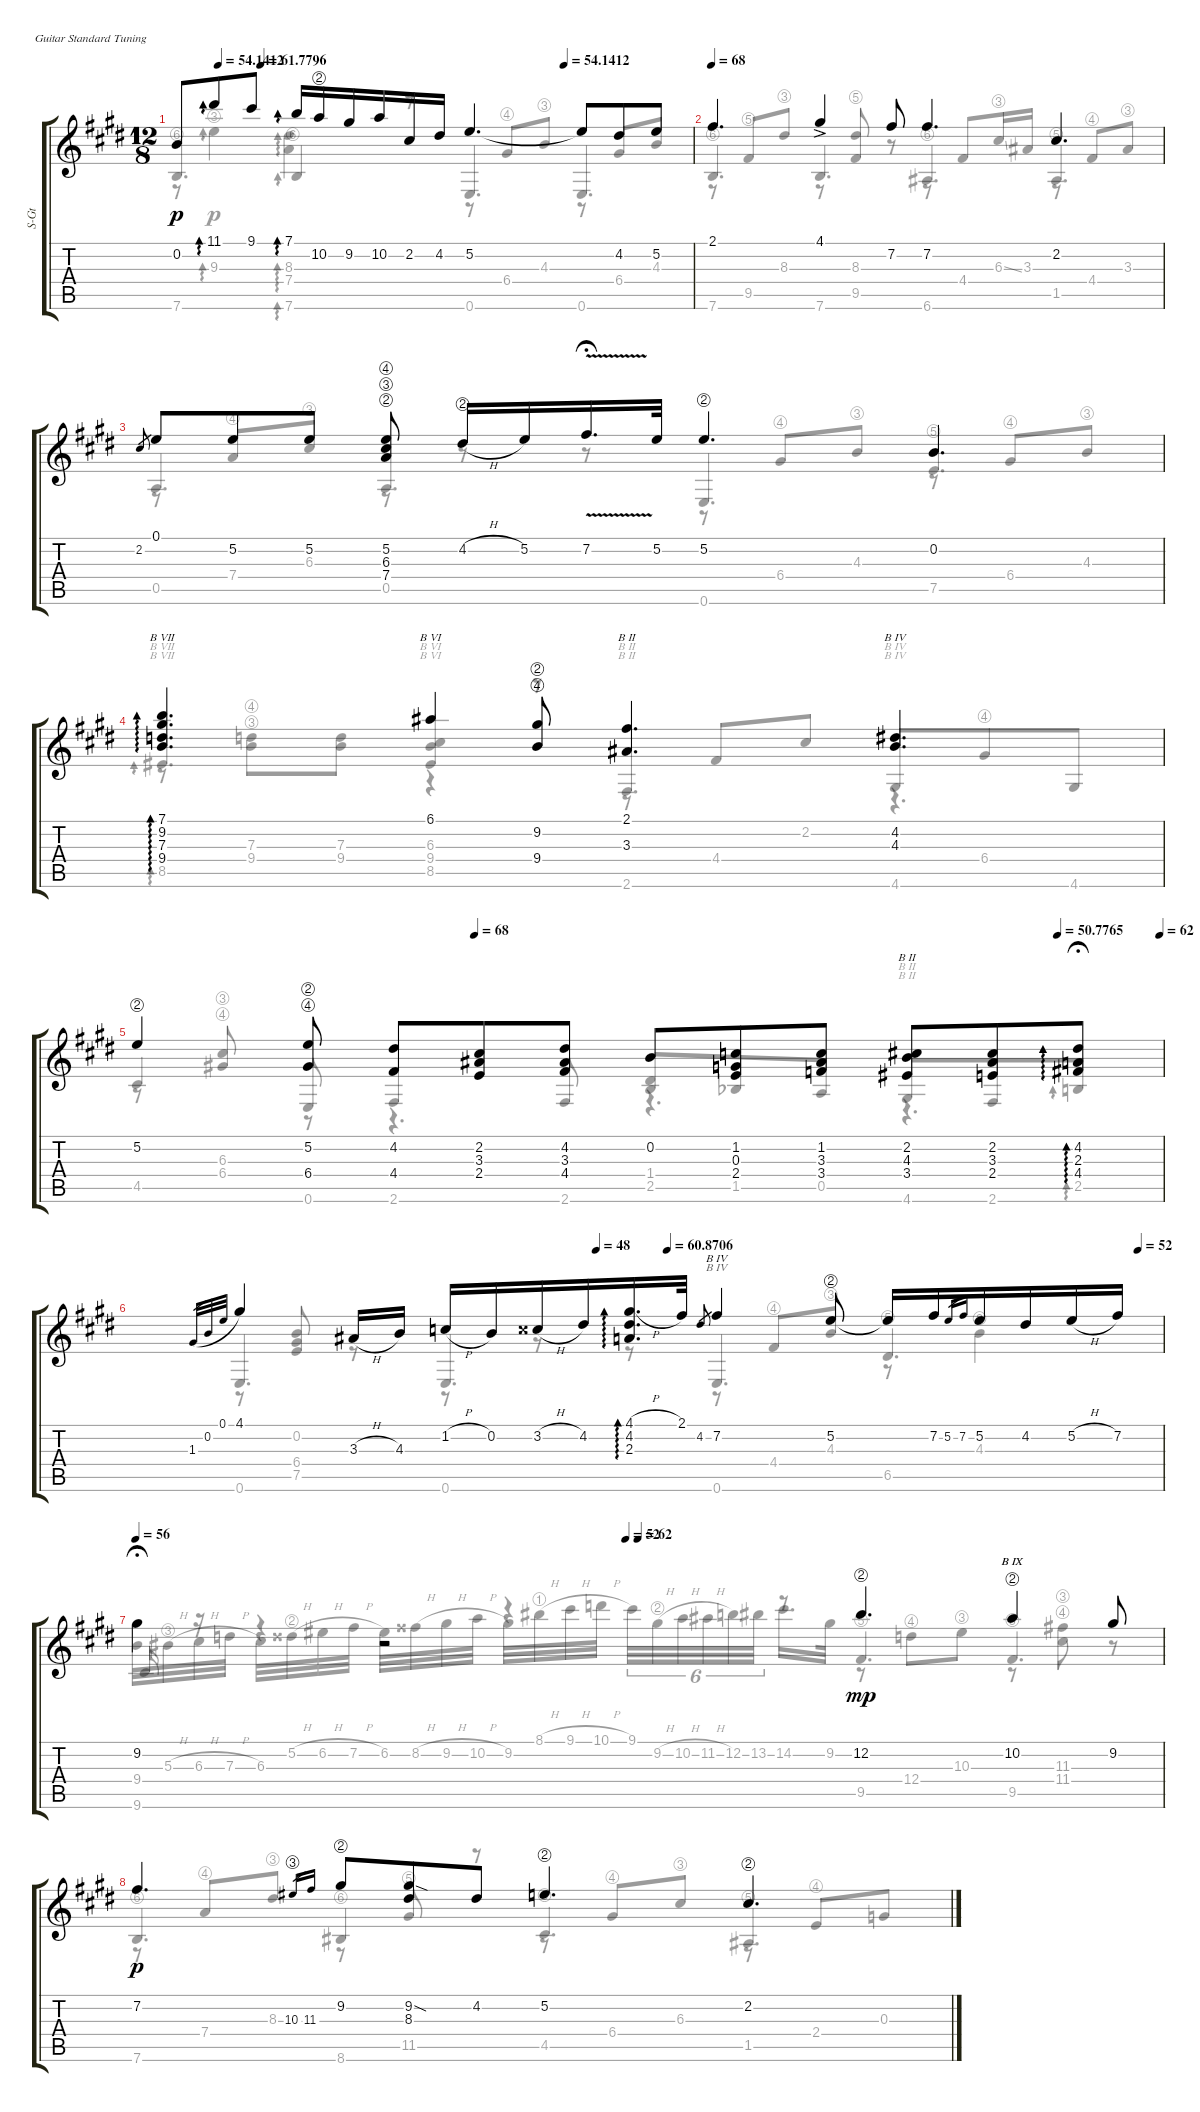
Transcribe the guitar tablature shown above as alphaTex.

\defaultSystemsLayout 4
\bracketExtendMode groupsimilarinstruments
\track ("Steel Guitar" "S-Gt") {instrument acousticguitarsteel}
\staff {score tabs}
\tuning (E4 B3 G3 D3 A2 E2)
\voice
\ts (12 8)
\tempo (62 hide)
\tempo (54.1412 0.0825)
\tempo (61.7796 0.165)
\tempo (54.1412 0.751825)
\clef g2
\ks e
0.2{acc forcenatural}.8{dy p beam Up} 11.1{acc #}.8{ad 0 beam Up} 9.1{acc #}.8{beam Up} 7.1{acc forcenatural}.16{ad 0 beam Up} 10.2{string acc forcenatural}.16{beam Up} 9.2{acc #}.16{beam Up} 10.2{acc forcenatural}.16{beam Up} 2.2{acc #}.16{beam Up} 4.2{acc #}.16{beam Up} 5.2{acc forcenatural}.4{d beam Up} 5.2{t acc forcenatural}.8{beam Up} 4.2{acc #}.8{beam Up} 5.2{acc forcenatural}.8{beam Up} |
\tempo 68
2.1{acc #}.4{d beam Up} 4.1{ac acc #}.4{beam Up} 7.2{acc #}.8{beam Up} 7.2{acc #}.4{d beam Up} 2.2{acc #}.4{d beam Up} |
2.2{acc #}.8{gr beam Up} 0.1{acc forcenatural}.8{beam Up} 5.2{acc forcenatural}.8{beam Up} 5.2{acc forcenatural}.8{beam Up} (7.4{string acc forcenatural} 6.3{string acc #} 5.2{string acc forcenatural}).8{beam Up beam split} 4.2{string h acc #}.16{beam Up} 5.2{acc forcenatural}.16{beam Up} 7.2{v acc #}.16{d fermata (medium 0.18) beam Up} 5.2{acc forcenatural}.32{beam Up} 5.2{string acc forcenatural}.4{d beam Up} 0.2{acc forcenatural}.4{d beam Up} |
(9.4{acc forcenatural} 7.3{acc forcenatural} 9.2{acc #} 7.1{acc forcenatural}).4{d ad 0 barre (7 full) beam Up} 6.1{acc #}.4{barre (6 full) beam Up} (9.2{string acc #} 9.4{string acc forcenatural}).8{beam Up} (3.3{acc #} 2.1{acc #}).4{d barre (2 full) beam Up} (4.3{acc forcenatural} 4.2{acc #}).4{d barre (4 full) beam Up} |
\tempo (68 0.33)
\tempo (50.7765 0.897959)
\tempo (62 0.997449)
5.2{string acc forcenatural}.4{beam Up} (5.2{string acc forcenatural} 6.4{string acc #}).8{beam Up} (4.4{acc #} 4.2{acc #}).8{beam Up} (2.2{acc #} 3.3{acc #} 2.4{acc forcenatural}).8{beam Up} (4.2{acc #} 3.3{acc #} 4.4{acc #}).8{beam Up} 0.2{acc forcenatural}.8{beam Up} (1.2{acc forcenatural} 0.3{acc forcenatural} 2.4{acc forcenatural}).8{beam Up} (1.2{acc forcenatural} 3.3{acc #} 3.4{acc forcenatural}).8{beam Up} (2.2{acc #} 4.3{acc forcenatural} 3.4{acc #}).8{barre (2 full) beam Up} (2.2{acc #} 3.3{acc #} 2.4{acc forcenatural}).8{beam Up} (4.2{acc #} 2.3{acc forcenatural} 4.4{acc #}).8{ad 0 fermata (medium 0.17) beam Up} |
\tempo (48 0.416667)
\tempo (60.8706 0.49)
\tempo (52 0.975)
1.3{acc #}.32{gr legatoorigin beam Up} 0.2{acc forcenatural}.32{gr legatoorigin beam Up} 0.1{acc forcenatural}.32{gr legatoorigin beam Up} 4.1{acc #}.4{beam Up} 3.3{h acc #}.16{beam Up} 4.3{acc forcenatural}.16{beam Up} 1.2{h acc forcenatural}.16{beam Up} 0.2{acc forcenatural}.16{beam Up} 3.2{h acc x}.16{beam Up} 4.2{acc #}.16{beam Up} (4.1{h acc #} 4.2{acc #} 2.3{acc forcenatural}).16{d ad 0 beam Up} 2.1{acc #}.32{beam Up} 4.2{acc #}.8{gr beam Up} 7.2{acc #}.4{barre (4 full) beam Up} 5.2{string acc forcenatural}.8{beam Up} 5.2{t acc forcenatural}.16{beam Up} 7.2{acc #}.16{beam Up} 5.2{acc forcenatural}.16{gr beam Up} 7.2{acc #}.16{gr beam Up} 5.2{acc forcenatural}.16{beam Up} 4.2{acc #}.16{beam Up} 5.2{h acc forcenatural}.16{beam Up} 7.2{acc #}.16{beam Up} |
\tempo 56
\tempo (52 0.477218)
\tempo (62 0.489209)
9.2{acc #}.4{fermata (medium 0.06) beam Down} r.2{beam Up} 12.2{string acc forcenatural}.4{d dy mp beam Up} 10.2{string acc forcenatural}.4{barre (9 full) beam Up} 9.2{acc #}.8{beam Up} |
7.2{acc #}.4{d dy p beam Up} 10.3{string acc #}.16{gr beam Up} 11.3{acc #}.16{gr beam Up} 9.2{string acc #}.8{beam Up} (9.2{sod acc #} 8.3{acc #}).8{beam Up} 4.2{acc #}.8{beam Up} 5.2{string acc forcenatural}.4{d beam Up} 2.2{string acc #}.4{d beam Up}
\voice
\clef g2
\ottava regular
\simile none
\ks e
7.6{string acc forcenatural}.4{d dy p beam Up} 7.6{string acc forcenatural}.4{ad 0 beam Up} r.8{beam Up} 0.6{acc forcenatural}.4{d beam Up} 0.6{acc forcenatural}.4{d beam Up} |
7.6{string acc forcenatural}.4{d beam Up} 7.6{acc forcenatural}.4{d beam Up} 6.6{string acc #}.4{d beam Up} 1.5{string acc #}.4{d beam Up} |
0.5{acc forcenatural}.4{d beam Up} 0.5{acc forcenatural}.4{d beam Up} 0.6{acc forcenatural}.4{d beam Up} 7.5{string acc forcenatural}.4{d beam Up} |
8.5{acc #}.4{d ad 0 barre (7 full) beam Up} (8.5{acc #} 6.3{acc #} 9.4{acc forcenatural}).4{barre (6 full) beam Up} r.8{beam Up} 2.6{acc #}.4{d barre (2 full) beam Up} 4.6{acc #}.8{barre (4 full) beam Up} 6.4{string acc #}.8{beam Up} 4.6{acc #}.8{beam Up} |
4.5{acc #}.4{beam Up} 0.6{acc forcenatural}.8{beam Up} 2.6{acc #}.4{beam Up} 2.6{acc #}.8{beam Up} (2.5{acc forcenatural} 1.4{acc #}).8{beam Up} 1.5{acc b}.8{beam Up} 0.5{acc forcenatural}.8{beam Up} 4.6{acc #}.8{barre (2 full) beam Up} 2.6{acc #}.8{beam Up} 2.5{acc forcenatural}.8{ad 0 fermata (medium 0.17) beam Up} |
0.6{acc forcenatural}.4{d beam Up} 0.6{acc forcenatural}.4{d beam Up} 0.6{acc forcenatural}.4{d barre (4 full) beam Up} 6.5{string acc #}.4{d beam Up} |
9.6{acc #}.16{fermata (medium 0.06) beam Up} r.16{beam Up} r.4{beam Up} r.4{beam Up} r.8{beam Up} 9.5{string acc #}.4{d beam Up} 9.5{string acc #}.4{d barre (9 full) beam Up} |
7.6{string acc forcenatural}.4{d beam Up} 8.6{string acc #}.4{beam Up} r.8{beam Up} 4.5{string acc #}.4{d beam Up} 1.5{string acc #}.4{d beam Up}
\voice
\clef g2
\ottava regular
\simile none
\ks e
r.8{dy p beam Up} 9.3{string acc forcenatural}.4{ad 0 beam Down} (8.3{acc #} 7.4{acc forcenatural}).4{ad 0 beam Down} r.8{beam Down} r.8{beam Up} 6.4{string acc #}.8{beam Up} 4.3{string acc forcenatural}.8{beam Up} r.8{beam Up} 6.4{acc #}.8{beam Up} 4.3{acc forcenatural}.8{beam Up} |
r.8{beam Up} 9.5{string acc #}.8{beam Up} 8.3{string acc #}.8{beam Up} r.8{beam Up} (8.3{acc #} 9.5{string acc #}).8{beam Up} r.8{beam Up} r.8{beam Up} 4.4{acc #}.8{beam Up} 6.3{string ss acc #}.16{beam Up} 3.3{acc #}.16{beam Up} r.8{beam Up} 4.4{string acc #}.8{beam Up} 3.3{string acc #}.8{beam Up} |
r.8{beam Up} 7.4{string acc forcenatural}.8{beam Down} 6.3{string acc #}.8{beam Down} r.8{beam Up} r.8{beam Up} r.8{fermata (medium 0.18) beam Up} r.8{beam Up} 6.4{string acc #}.8{beam Up} 4.3{string acc forcenatural}.8{beam Up} r.8{beam Up} 6.4{string acc #}.8{beam Up} 4.3{string acc forcenatural}.8{beam Up} |
r.8{ad 0 barre (7 full) beam Down} (9.4{string acc forcenatural} 7.3{string acc forcenatural}).8{beam Down} (7.3{acc forcenatural} 9.4{acc forcenatural}).8{beam Down} r.4{barre (6 full) beam Down} r.8{beam Down} r.8{barre (2 full) beam Up} 4.4{acc #}.8{beam Up} 2.2{acc #}.8{beam Up} r.4{d barre (4 full) beam Up} |
r.8{beam Up} (6.3{string acc #} 6.4{string acc #}).8{beam Up} r.8{beam Up} r.4{d beam Up} r.4{d beam Up} r.4{d barre (2 full) beam Up} |
r.8{beam Up} (0.2{acc forcenatural} 6.4{acc #} 7.5{acc forcenatural}).8{beam Up} r.8{beam Up} r.8{beam Up} r.8{beam Up} r.8{ad 0 beam Down} r.8{barre (4 full) beam Up} 4.4{string acc #}.8{beam Up} 4.3{string acc forcenatural}.8{beam Up} r.8{beam Up} 4.3{string acc forcenatural}.4{beam Down} |
9.4{acc forcenatural}.32{fermata (medium 0.06) beam Down} 5.3{string h acc #}.32{beam Down} 6.3{h acc #}.32{beam Down} 7.3{h acc forcenatural}.32{beam Down beam split} 6.3{acc #}.32{beam Down} 5.2{string h acc x}.32{beam Down} 6.2{h acc #}.32{beam Down} 7.2{h acc #}.32{beam Down beam split} 6.2{acc #}.32{beam Down} 8.2{h acc x}.32{beam Down} 9.2{h acc #}.32{beam Down} 10.2{h acc forcenatural}.32{beam Down} 9.2{acc #}.32{beam Down} 8.1{string h acc #}.32{beam Down} 9.1{h acc #}.32{beam Down} 10.1{h acc forcenatural}.32{beam Down beam split} 9.1{acc #}.32{tu (6 4) beam Down} 9.2{string h acc #}.32{tu (6 4) beam Down} 10.2{h acc forcenatural}.32{tu (6 4) beam Down} 11.2{h acc #}.32{tu (6 4) beam Down} 12.2{acc forcenatural}.32{tu (6 4) beam Down} 13.2{acc #}.32{tu (6 4) beam Down beam split} 14.2{acc #}.16{d beam Down beam merge} 9.2{acc #}.32{beam Down beam split} r.8{beam Down beam split} 12.4{string acc forcenatural}.8{beam Down beam merge} 10.3{string acc #}.8{beam Down beam split} r.8{barre (9 full) beam Down} (11.3{string acc #} 11.4{string acc #}).8{beam Down} r.8{beam Down} |
r.8{beam Up} 7.4{string acc forcenatural}.8{beam Down} 8.3{string acc #}.8{beam Down} r.8{beam Up} 11.5{string acc #}.8{beam Down} r.8{beam Down} r.8{beam Up} 6.4{string acc #}.8{beam Up} 6.3{string acc #}.8{beam Up} r.8{beam Up} 2.4{string acc forcenatural}.8{beam Up} 0.3{acc forcenatural}.8{beam Up}
